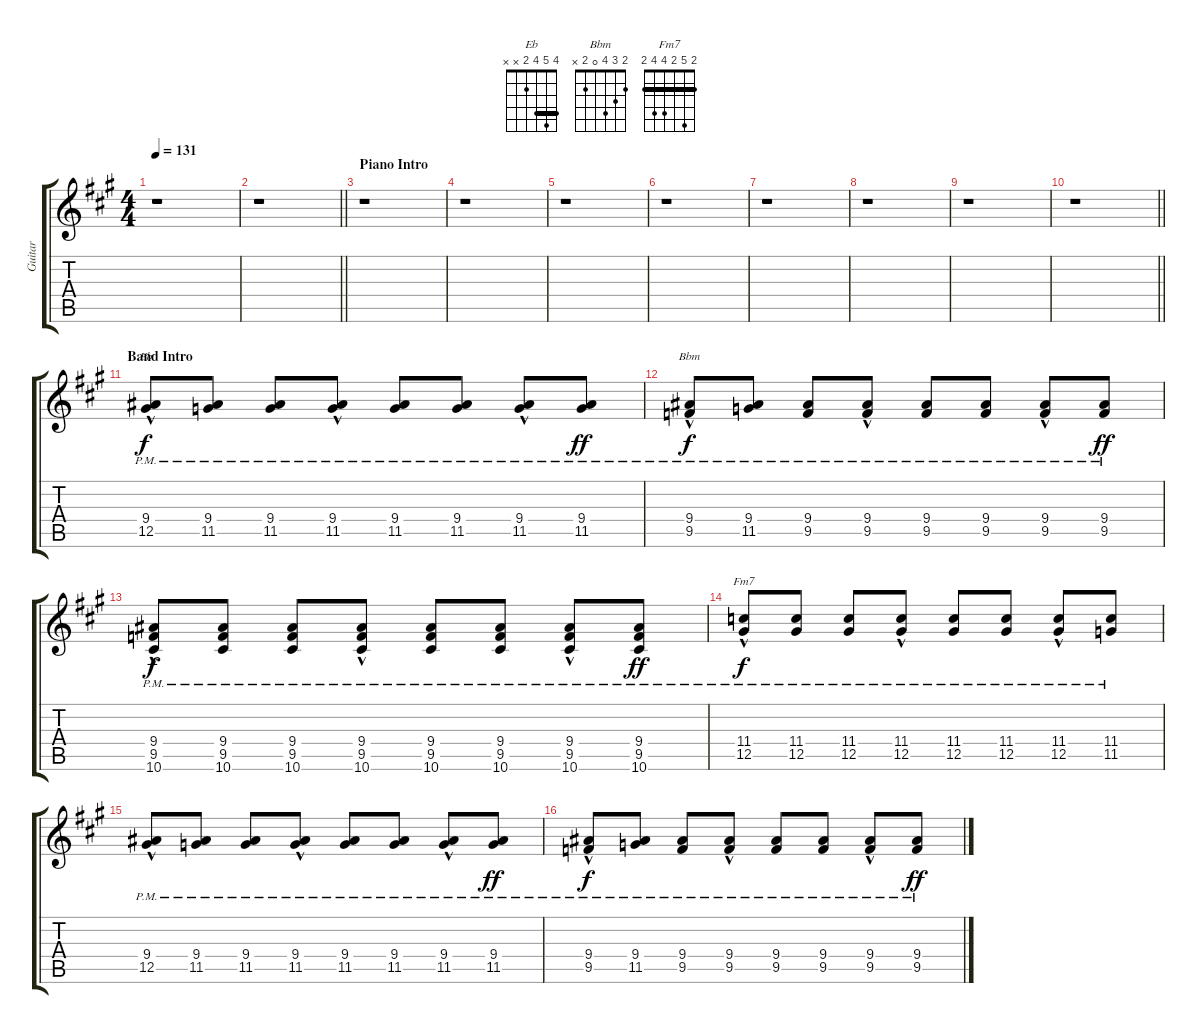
\track ("Guitar" "Guitar") {instrument electricguitarclean}
\staff {score tabs}
\tuning (Eb4 Bb3 Gb3 Db3 Ab2 Eb2) {hide}
\chord ("Eb" 4 5 4 2 x x) {barre 4}
\chord ("Bbm" 2 3 4 0 2 x)
\chord ("Fm7" 2 5 2 4 4 2) {barre 2}
\ts (4 4)
\tempo 131
\clef g2
\ks a
r.1{dy f instrument electricguitarclean} |
\barLineRight lightlight
r.1 |
\section ("" "Piano Intro")
r.1 |
r.1 |
r.1 |
r.1 |
r.1 |
r.1 |
r.1 |
\barLineRight lightlight
r.1 |
\section ("" "Band Intro")
(9.4{hac pm} 12.5{hac pm}).8{ch "Eb"} (9.4{pm} 11.5{pm}).8 (9.4{pm} 11.5{pm}).8 (9.4{hac pm} 11.5{hac pm}).8 (9.4{pm} 11.5{pm}).8 (9.4{pm} 11.5{pm}).8 (9.4{hac pm} 11.5{hac pm}).8 (9.4{pm} 11.5{pm}).8{dy ff} |
(9.4{hac pm} 9.5{hac pm}).8{ch "Bbm" dy f} (9.4{pm} 11.5{pm}).8 (9.4{pm} 9.5{pm}).8 (9.4{hac pm} 9.5{hac pm}).8 (9.4{pm} 9.5{pm}).8 (9.4{pm} 9.5{pm}).8 (9.4{hac pm} 9.5{hac pm}).8 (9.4{pm} 9.5{pm}).8{dy ff} |
(9.4{hac pm} 9.5{hac pm} 10.6{hac pm}).8{dy f} (9.4{pm} 9.5{pm} 10.6{pm}).8 (9.4{pm} 9.5{pm} 10.6{pm}).8 (9.4{hac pm} 9.5{hac pm} 10.6{hac pm}).8 (9.4{pm} 9.5{pm} 10.6{pm}).8 (9.4{pm} 9.5{pm} 10.6{pm}).8 (9.4{hac pm} 9.5{hac pm} 10.6{hac pm}).8 (9.4{pm} 9.5{pm} 10.6{pm}).8{dy ff} |
(11.4{hac pm} 12.5{hac pm}).8{ch "Fm7" dy f} (11.4{pm} 12.5{pm}).8 (11.4{pm} 12.5{pm}).8 (11.4{hac pm} 12.5{hac pm}).8 (11.4{pm} 12.5{pm}).8 (11.4{pm} 12.5{pm}).8 (11.4{hac pm} 12.5{hac pm}).8 (11.4{pm} 11.5{pm}).8 |
(9.4{hac pm} 12.5{hac pm}).8 (9.4{pm} 11.5{pm}).8 (9.4{pm} 11.5{pm}).8 (9.4{hac pm} 11.5{hac pm}).8 (9.4{pm} 11.5{pm}).8 (9.4{pm} 11.5{pm}).8 (9.4{hac pm} 11.5{hac pm}).8 (9.4{pm} 11.5{pm}).8{dy ff} |
(9.4{hac pm} 9.5{hac pm}).8{dy f} (9.4{pm} 11.5{pm}).8 (9.4{pm} 9.5{pm}).8 (9.4{hac pm} 9.5{hac pm}).8 (9.4{pm} 9.5{pm}).8 (9.4{pm} 9.5{pm}).8 (9.4{hac pm} 9.5{hac pm}).8 (9.4{pm} 9.5{pm}).8{dy ff}
